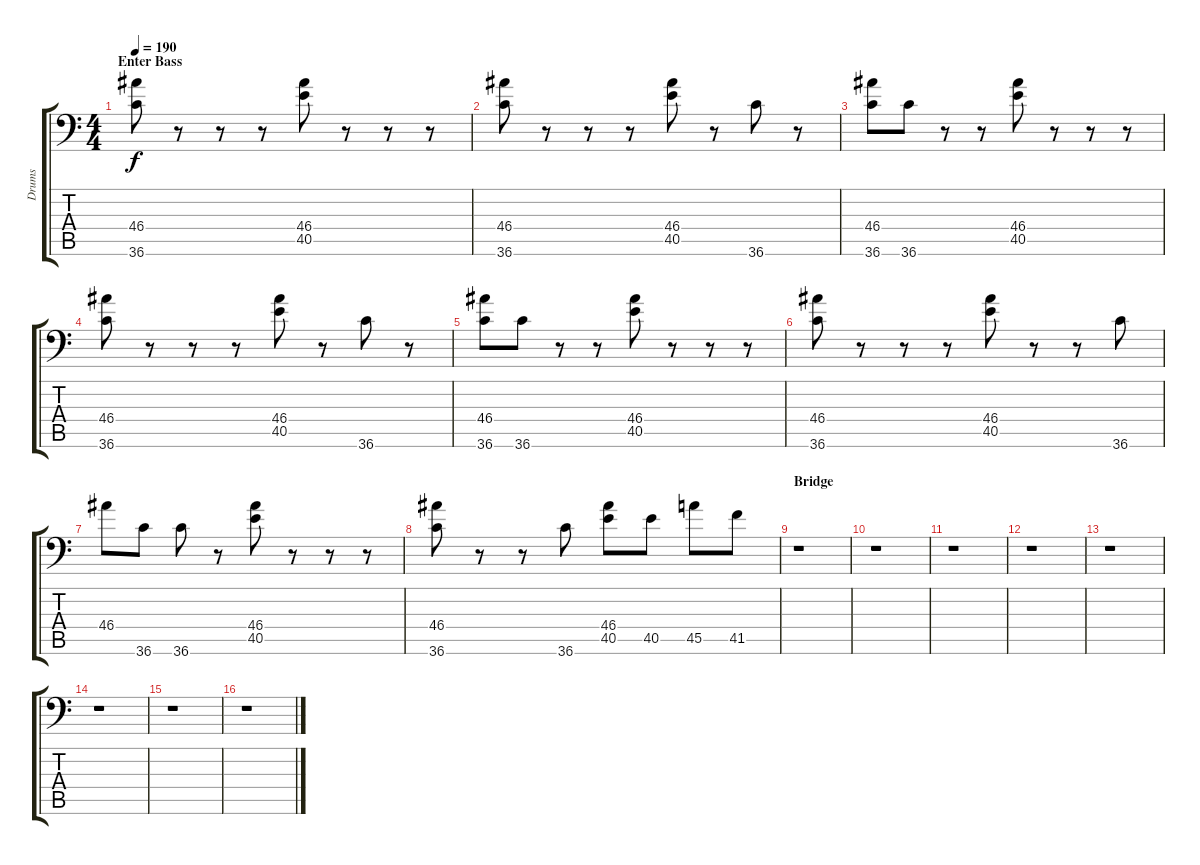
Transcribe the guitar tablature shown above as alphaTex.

\track ("Drums" "Drums") {instrument acousticgrandpiano}
\staff {score tabs}
\tuning (C-1 C-1 C-1 C-1 C-1 C-1) {hide}
\ts (4 4)
\section ("" "Enter Bass")
\tempo 190
\clef f4
\ks c
(46.4 36.6).8{dy f} r.8 r.8 r.8 (46.4 40.5).8 r.8 r.8 r.8 |
(46.4 36.6).8 r.8 r.8 r.8 (46.4 40.5).8 r.8 36.6.8 r.8 |
(46.4 36.6).8 36.6.8 r.8 r.8 (46.4 40.5).8 r.8 r.8 r.8 |
(46.4 36.6).8 r.8 r.8 r.8 (46.4 40.5).8 r.8 36.6.8 r.8 |
(46.4 36.6).8 36.6.8 r.8 r.8 (46.4 40.5).8 r.8 r.8 r.8 |
(46.4 36.6).8 r.8 r.8 r.8 (46.4 40.5).8 r.8 r.8 36.6.8 |
46.4.8 36.6.8 36.6.8 r.8 (46.4 40.5).8 r.8 r.8 r.8 |
(46.4 36.6).8 r.8 r.8 36.6.8 (46.4 40.5).8 40.5.8 45.5.8 41.5.8 |
\section ("" "Bridge")
r.1 |
r.1 |
r.1 |
r.1 |
r.1 |
r.1 |
r.1 |
r.1
